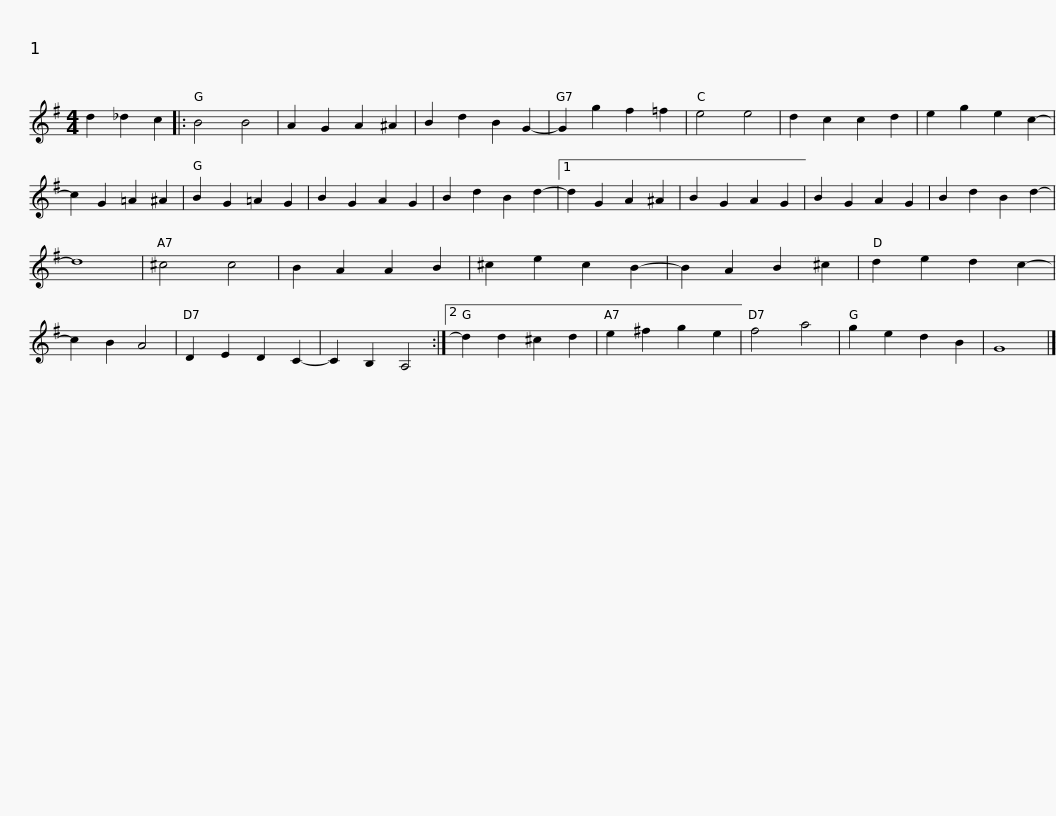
X:1
L:1/8
M:4/4
I:linebreak $
K:G
V:1 treble
V:1
 d2 _d2 c2 |: B4 B4 | A2 G2 A2 ^A2 | B2 d2 B2 G2- | G2 g2 f2 =f2 | %5
 e4 e4 | d2 c2 c2 d2 | e2 g2 e2 c2- | c2 G2 =A2 ^A2 | B2 G2 =A2 G2 |$ %10
 B2 G2 A2 G2 | B2 d2 B2 d2- |1 d2 G2 A2 ^A2 | B2 G2 A2 G2 | B2 G2 A2 G2 | %15
 B2 d2 B2 d2- | d8 | ^c4 c4 | B2 A2 A2 B2 | ^c2 e2 c2 B2- |$ %20
 B2 A2 B2 ^c2 | d2 e2 d2 c2- | c2 B2 A4 | D2 E2 D2 C2- | C2 B,2 A,4 :|2 %25
 d2 d2 ^c2 d2 | e2 ^f2 g2 e2 | f4 a4 | g2 e2 d2 B2 | G8 |] %30
